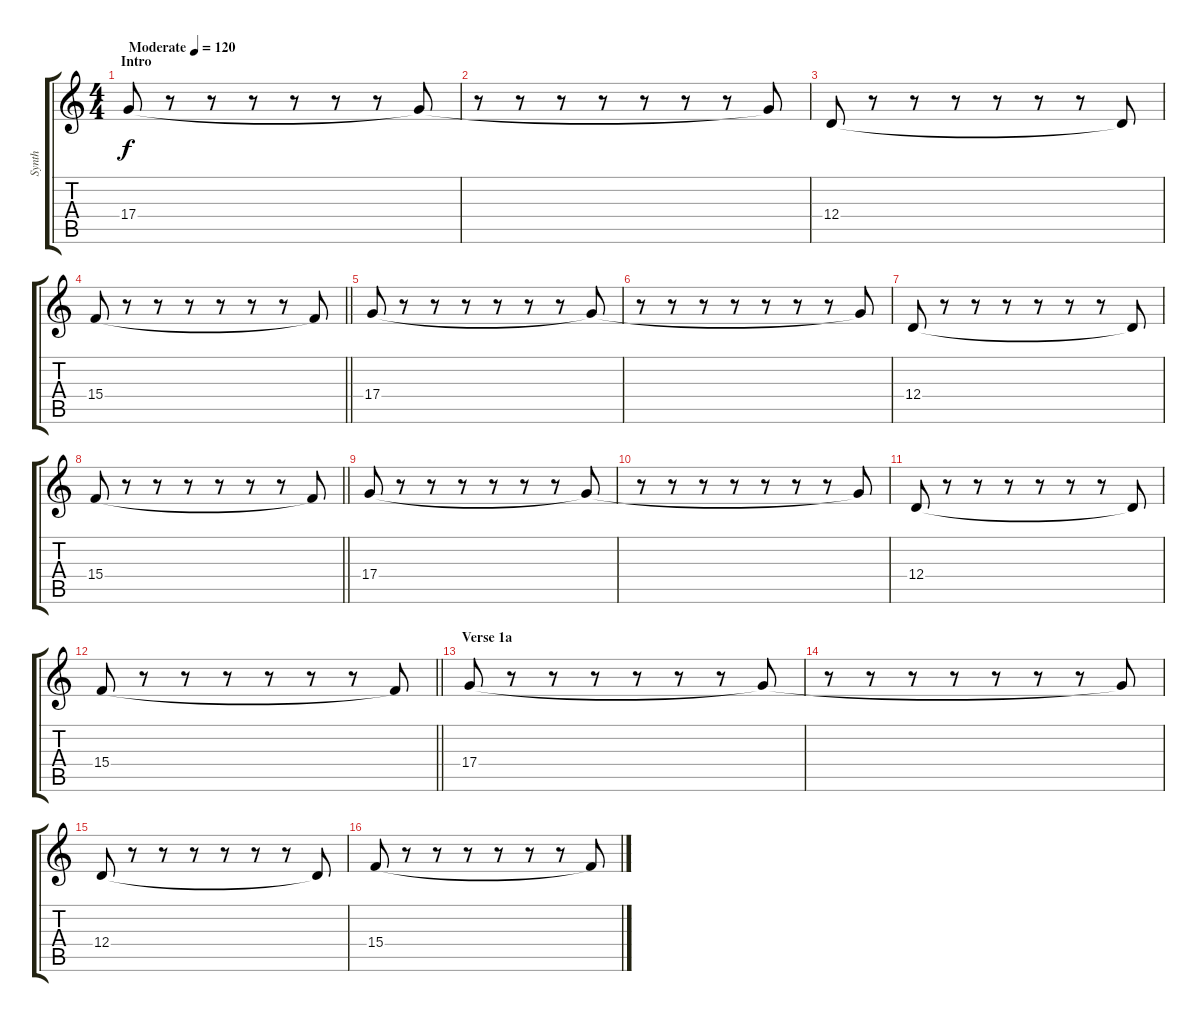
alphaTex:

\track ("Synth" "Synth") {instrument pad1newage}
\staff {score tabs}
\tuning (E4 B3 G3 D3 A2 D2) {hide}
\ts (4 4)
\section ("" "Intro")
\tempo (120 "Moderate")
\clef g2
\ks c
17.4.8{dy f instrument pad1newage} r.8 r.8 r.8 r.8 r.8 r.8 17.4{t}.8 |
r.8 r.8 r.8 r.8 r.8 r.8 r.8 17.4{t}.8 |
12.4.8 r.8 r.8 r.8 r.8 r.8 r.8 12.4{t}.8 |
\barLineRight lightlight
15.4.8 r.8 r.8 r.8 r.8 r.8 r.8 15.4{t}.8 |
17.4.8 r.8 r.8 r.8 r.8 r.8 r.8 17.4{t}.8 |
r.8 r.8 r.8 r.8 r.8 r.8 r.8 17.4{t}.8 |
12.4.8 r.8 r.8 r.8 r.8 r.8 r.8 12.4{t}.8 |
\barLineRight lightlight
15.4.8 r.8 r.8 r.8 r.8 r.8 r.8 15.4{t}.8 |
17.4.8 r.8 r.8 r.8 r.8 r.8 r.8 17.4{t}.8 |
r.8 r.8 r.8 r.8 r.8 r.8 r.8 17.4{t}.8 |
12.4.8 r.8 r.8 r.8 r.8 r.8 r.8 12.4{t}.8 |
\barLineRight lightlight
15.4.8 r.8 r.8 r.8 r.8 r.8 r.8 15.4{t}.8 |
\section ("" "Verse 1a")
17.4.8 r.8 r.8 r.8 r.8 r.8 r.8 17.4{t}.8 |
r.8 r.8 r.8 r.8 r.8 r.8 r.8 17.4{t}.8 |
12.4.8 r.8 r.8 r.8 r.8 r.8 r.8 12.4{t}.8 |
15.4.8 r.8 r.8 r.8 r.8 r.8 r.8 15.4{t}.8
